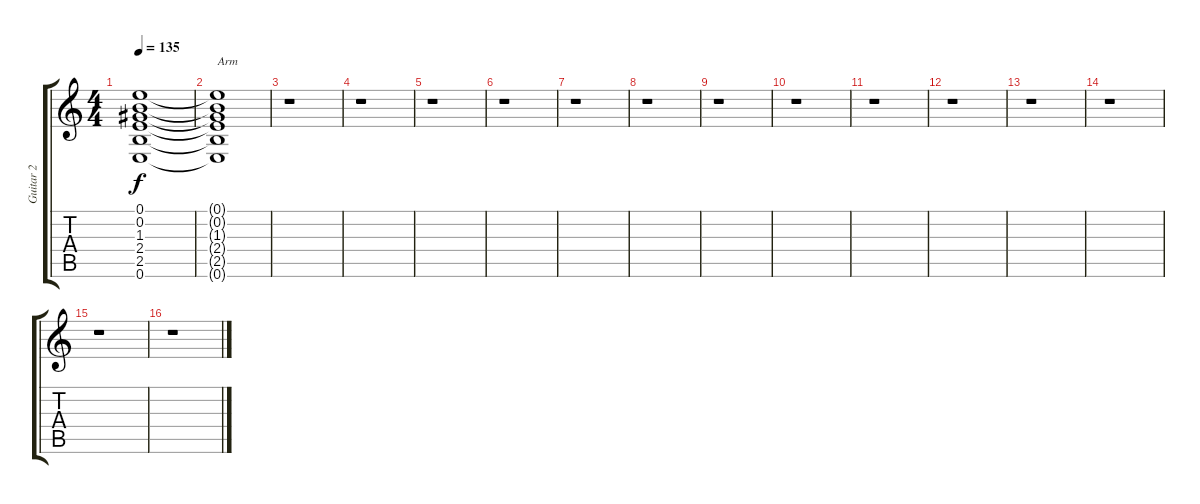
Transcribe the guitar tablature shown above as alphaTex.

\track ("Guitar 2" "Guitar 2") {instrument distortionguitar}
\staff {score tabs}
\tuning (E4 B3 G3 D3 A2 E2) {hide}
\ts (4 4)
\tempo 135
\clef g2
\ks c
(0.1 0.2 1.3 2.4 2.5 0.6).1{dy f} |
(0.1{t} 0.2{t} 1.3{t} 2.4{t} 2.5{t} 0.6{t}).1{txt "Arm"} |
r.1 |
r.1 |
r.1 |
r.1 |
r.1 |
r.1 |
r.1 |
r.1 |
r.1 |
r.1 |
r.1 |
r.1 |
r.1 |
r.1
